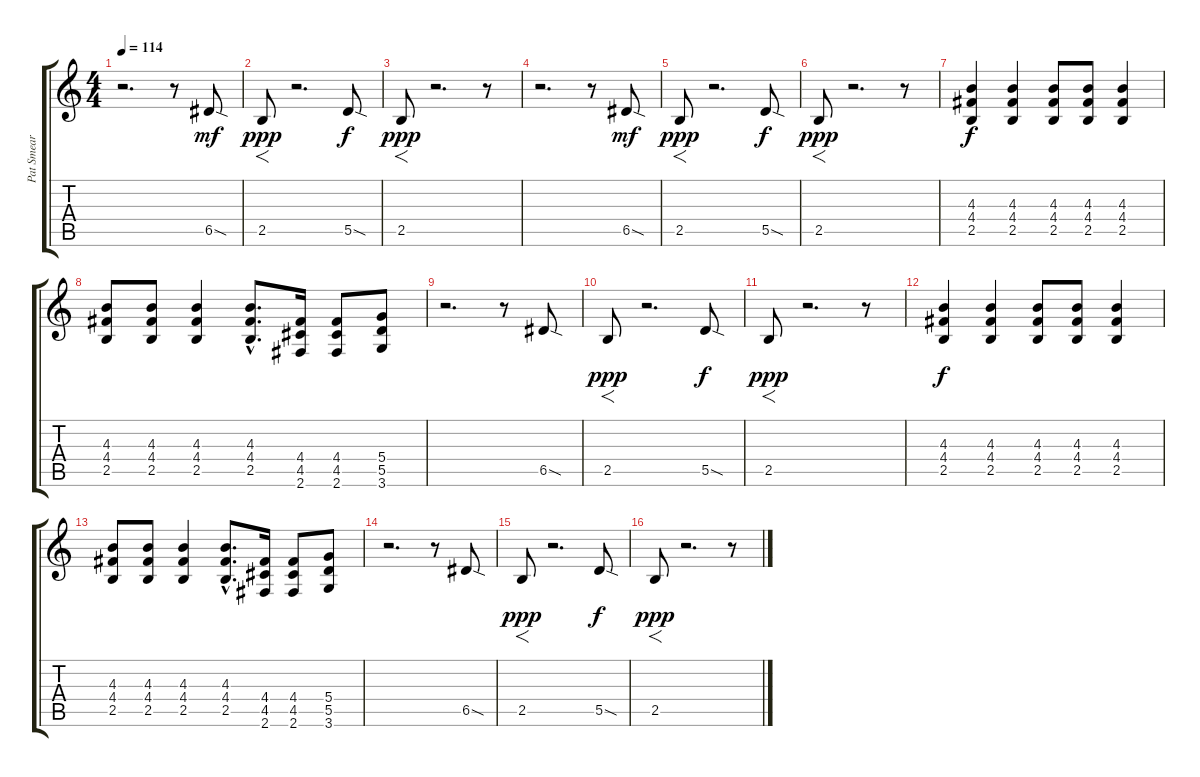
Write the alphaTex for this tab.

\track ("Pat Smear (Guitare)" "Pat Smear ") {instrument electricguitarclean}
\staff {score tabs}
\tuning (E4 B3 G3 D3 A2 E2) {hide}
\ts (4 4)
\tempo 114
\clef g2
\ks c
r.2{d dy mf instrument electricguitarclean} r.8 6.5{sod}.8 |
2.5.8{f dy ppp} r.2{d} 5.5{sod}.8{dy f} |
2.5.8{f dy ppp} r.2{d} r.8 |
r.2{d} r.8 6.5{sod}.8{dy mf} |
2.5.8{f dy ppp} r.2{d} 5.5{sod}.8{dy f} |
2.5.8{f dy ppp} r.2{d} r.8 |
(4.3 4.4 2.5).4{dy f volume 11 instrument distortionguitar} (4.3 4.4 2.5).4 (4.3 4.4 2.5).8 (4.3 4.4 2.5).8 (4.3 4.4 2.5).4 |
(4.3 4.4 2.5).8 (4.3 4.4 2.5).8 (4.3 4.4 2.5).4 (4.3{hac} 4.4{hac} 2.5{hac}).8{d} (4.4 4.5 2.6).16 (4.4 4.5 2.6).8 (5.4 5.5 3.6).8 |
r.2{d volume 14 instrument electricguitarclean} r.8 6.5{sod}.8 |
2.5.8{f dy ppp} r.2{d} 5.5{sod}.8{dy f} |
2.5.8{f dy ppp} r.2{d} r.8 |
(4.3 4.4 2.5).4{dy f volume 11 instrument distortionguitar} (4.3 4.4 2.5).4 (4.3 4.4 2.5).8 (4.3 4.4 2.5).8 (4.3 4.4 2.5).4 |
(4.3 4.4 2.5).8 (4.3 4.4 2.5).8 (4.3 4.4 2.5).4 (4.3{hac} 4.4{hac} 2.5{hac}).8{d} (4.4 4.5 2.6).16 (4.4 4.5 2.6).8 (5.4 5.5 3.6).8 |
r.2{d volume 14 instrument electricguitarclean} r.8 6.5{sod}.8 |
2.5.8{f dy ppp} r.2{d} 5.5{sod}.8{dy f} |
2.5.8{f dy ppp} r.2{d} r.8
